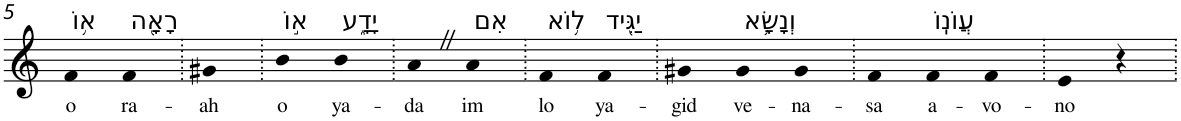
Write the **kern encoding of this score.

**kern	**text
*part1	*part1
*staff1	*staff1
*I"Piano	*
*I'Pno	*
!!LO:PB:g=z
*clefG2	*
*k[]	*
=5	=5
!LO:TX:a:t=א֥וֹ	!
!	!LO:LY:b
4f	o
!LO:TX:a:t=רָאָ֖ה	!
!	!LO:LY:b
4f	ra-
=6.	=6.
!	!LO:LY:b
4g#X	-ah
=7.	=7.
!LO:TX:a:t=א֣וֹ	!
!	!LO:LY:b
4b	o
!LO:TX:a:t=יָדָ֑ע	!
!	!LO:LY:b
4b	ya-
=8.	=8.
!	!LO:LY:b
4aZ	-da
!LO:TX:a:t=אִם	!
!	!LO:LY:b
4a	im
=9.	=9.
!LO:TX:a:t=ל֥וֹא	!
!	!LO:LY:b
4f	lo
!LO:TX:a:t=יַגִּ֖יד	!
!	!LO:LY:b
4f	ya-
=10.	=10.
!	!LO:LY:b
4g#X	-gid
!LO:TX:a:t=וְנָשָׂ֥א	!
!	!LO:LY:b
4g#	ve-
!	!LO:LY:b
4g#	-na-
=11.	=11.
!	!LO:LY:b
4f	-sa
!LO:TX:a:t=עֲוֺנֽוֹ	!
!	!LO:LY:b
4f	a-
!	!LO:LY:b
4f	-vo-
=12.	=12.
!	!LO:LY:b
4e	-no
4r	.
=.	=.
*-	*-
